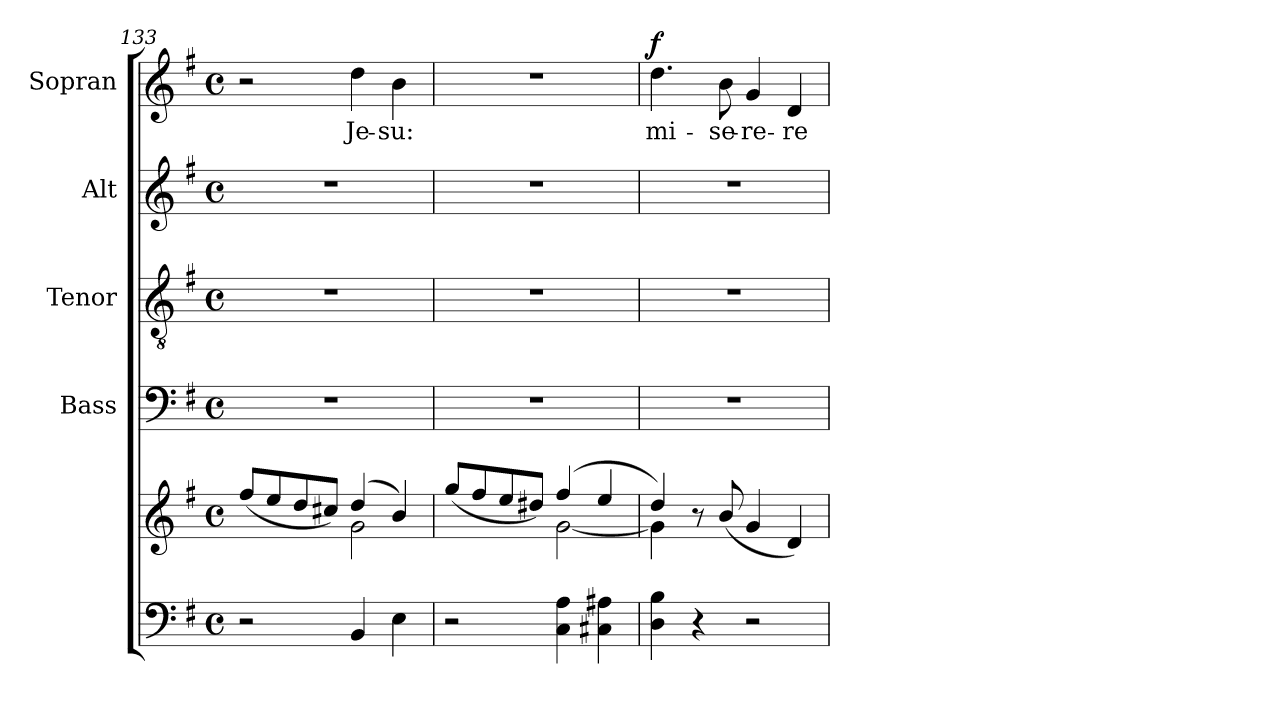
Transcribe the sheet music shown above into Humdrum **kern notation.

**kern	**kern	**kern	**kern	**kern	**kern	**text	**dynam
*part5	*part5	*part4	*part3	*part2	*part1	*part1	*part1
*staff6	*staff5	*staff4	*staff3	*staff2	*staff1	*staff1	*staff1
*	*	*I"Bass	*I"Tenor	*I"Alt	*I"Sopran	*	*
*	*	*I'B.	*I'T.	*I'A.	*I'S.	*	*
*clefF4	*clefG2	*clefF4	*clefGv2	*clefG2	*clefG2	*	*
*k[f#]	*k[f#]	*k[f#]	*k[f#]	*k[f#]	*k[f#]	*	*
*G:	*G:	*G:	*G:	*G:	*G:	*	*
*M4/4	*M4/4	*M4/4	*M4/4	*M4/4	*M4/4	*	*
*met(c)	*met(c)	*met(c)	*met(c)	*met(c)	*met(c)	*	*
=133	=133	=133	=133	=133	=133	=133	=133
*	*^	*	*	*	*	*	*
2r	(<8ff#/L	2ryy	1r	1r	1r	2r	.	.
.	8ee/	.	.	.	.	.	.	.
.	8dd/	.	.	.	.	.	.	.
.	8cc#X/J)	.	.	.	.	.	.	.
!	!	!	!	!	!	!	!LO:LY:b	!
4BB/	(4dd/	2g\	.	.	.	4dd\	Je-	.
!	!	!	!	!	!	!	!LO:LY:b	!
4E\	4b/)	.	.	.	.	4b\	-su:	.
!!LO:LB:g=z
=134	=134	=134	=134	=134	=134	=134	=134	=134
2r	(<8gg/L	2ryy	1r	1r	1r	1r	.	.
.	8ff#/	.	.	.	.	.	.	.
.	8ee/	.	.	.	.	.	.	.
.	8dd#X/J)	.	.	.	.	.	.	.
4C\ 4A\	(4ff#/	[<2g\	.	.	.	.	.	.
4C#X\ 4A#X\	4ee/	.	.	.	.	.	.	.
=135	=135	=135	=135	=135	=135	=135	=135	=135
!	!	!	!	!	!	!	!LO:LY:b	!LO:DY:a
4D\ 4B\	4dd/)	4g\]	1r	1r	1r	4.dd\	mi-	f
4r	8r	2.ryy	.	.	.	.	.	.
!	!	!	!	!	!	!	!LO:LY:b	!
.	(<8b/	.	.	.	.	8b\	-se-	.
!	!	!	!	!	!	!	!LO:LY:b	!
2r	4g/	.	.	.	.	4g/	-re-	.
!	!	!	!	!	!	!	!LO:LY:b	!
.	4d/)	.	.	.	.	4d/	-re	.
*	*v	*v	*	*	*	*	*	*
=	=	=	=	=	=	=	=
*-	*-	*-	*-	*-	*-	*-	*-
